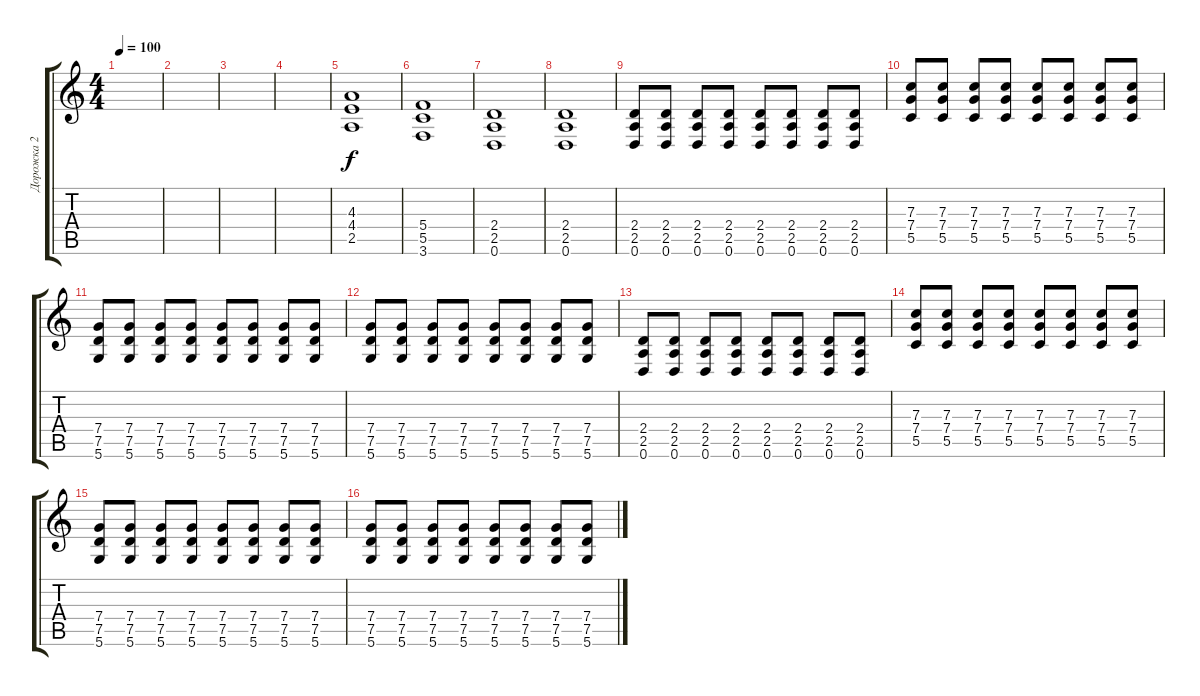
\track ("Дорожка 2" "Дорожка 2") {instrument distortionguitar}
\staff {score tabs}
\tuning (D4 A3 F3 C3 G2 D2) {hide}
\ts (4 4)
\tempo 100
\clef g2
\ks c
|
|
|
|
(4.3 4.4 2.5).1 |
(5.4 5.5 3.6).1 |
(2.4 2.5 0.6).1 |
(2.4 2.5 0.6).1 |
(2.4 2.5 0.6).8 (2.4 2.5 0.6).8 (2.4 2.5 0.6).8 (2.4 2.5 0.6).8 (2.4 2.5 0.6).8 (2.4 2.5 0.6).8 (2.4 2.5 0.6).8 (2.4 2.5 0.6).8 |
(7.3 7.4 5.5).8 (7.3 7.4 5.5).8 (7.3 7.4 5.5).8 (7.3 7.4 5.5).8 (7.3 7.4 5.5).8 (7.3 7.4 5.5).8 (7.3 7.4 5.5).8 (7.3 7.4 5.5).8 |
(7.4 7.5 5.6).8 (7.4 7.5 5.6).8 (7.4 7.5 5.6).8 (7.4 7.5 5.6).8 (7.4 7.5 5.6).8 (7.4 7.5 5.6).8 (7.4 7.5 5.6).8 (7.4 7.5 5.6).8 |
(7.4 7.5 5.6).8 (7.4 7.5 5.6).8 (7.4 7.5 5.6).8 (7.4 7.5 5.6).8 (7.4 7.5 5.6).8 (7.4 7.5 5.6).8 (7.4 7.5 5.6).8 (7.4 7.5 5.6).8 |
(2.4 2.5 0.6).8 (2.4 2.5 0.6).8 (2.4 2.5 0.6).8 (2.4 2.5 0.6).8 (2.4 2.5 0.6).8 (2.4 2.5 0.6).8 (2.4 2.5 0.6).8 (2.4 2.5 0.6).8 |
(7.3 7.4 5.5).8 (7.3 7.4 5.5).8 (7.3 7.4 5.5).8 (7.3 7.4 5.5).8 (7.3 7.4 5.5).8 (7.3 7.4 5.5).8 (7.3 7.4 5.5).8 (7.3 7.4 5.5).8 |
(7.4 7.5 5.6).8 (7.4 7.5 5.6).8 (7.4 7.5 5.6).8 (7.4 7.5 5.6).8 (7.4 7.5 5.6).8 (7.4 7.5 5.6).8 (7.4 7.5 5.6).8 (7.4 7.5 5.6).8 |
(7.4 7.5 5.6).8 (7.4 7.5 5.6).8 (7.4 7.5 5.6).8 (7.4 7.5 5.6).8 (7.4 7.5 5.6).8 (7.4 7.5 5.6).8 (7.4 7.5 5.6).8 (7.4 7.5 5.6).8
